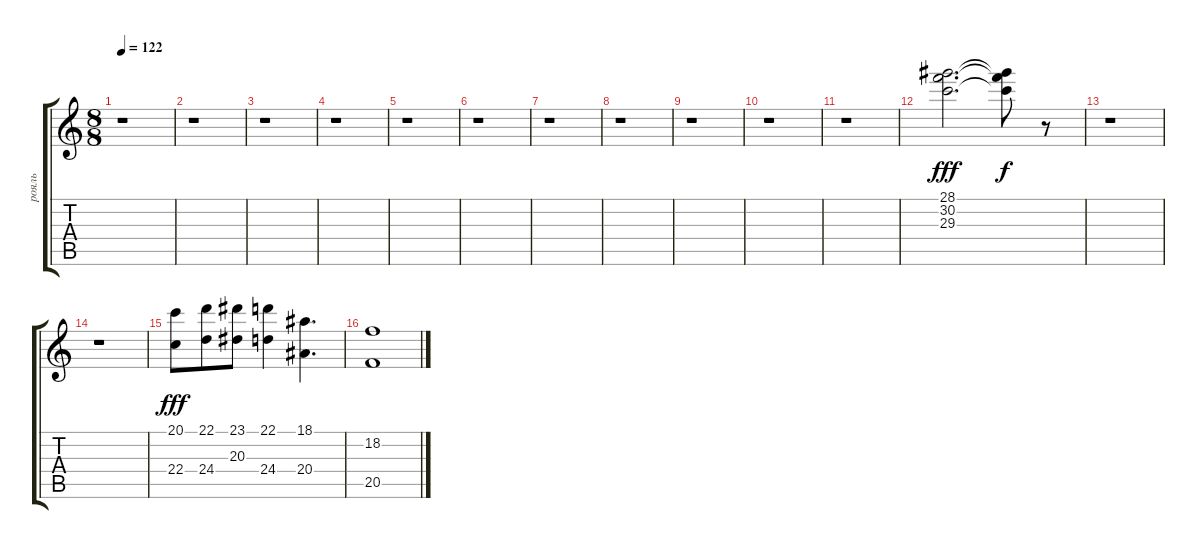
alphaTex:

\track ("рояль" "рояль") {instrument brightacousticpiano}
\staff {score tabs}
\tuning (E4 B3 G3 D3 A2 E2) {hide}
\ts (8 8)
\tempo 122
\clef g2
\ks c
r.1{dy fff} |
r.1 |
r.1 |
r.1 |
r.1 |
r.1 |
r.1 |
r.1 |
r.1 |
r.1 |
r.1 |
(28.1 30.2 29.3).2{d} (28.1{t} 30.2{t} 29.3{t}).8{dy f} r.8 |
r.1 |
r.1 |
(20.1 22.4).8{dy fff} (22.1 24.4).8 (23.1 20.3).8 (22.1 24.4).4 (18.1 20.4).4{d} |
(18.2 20.5).1
